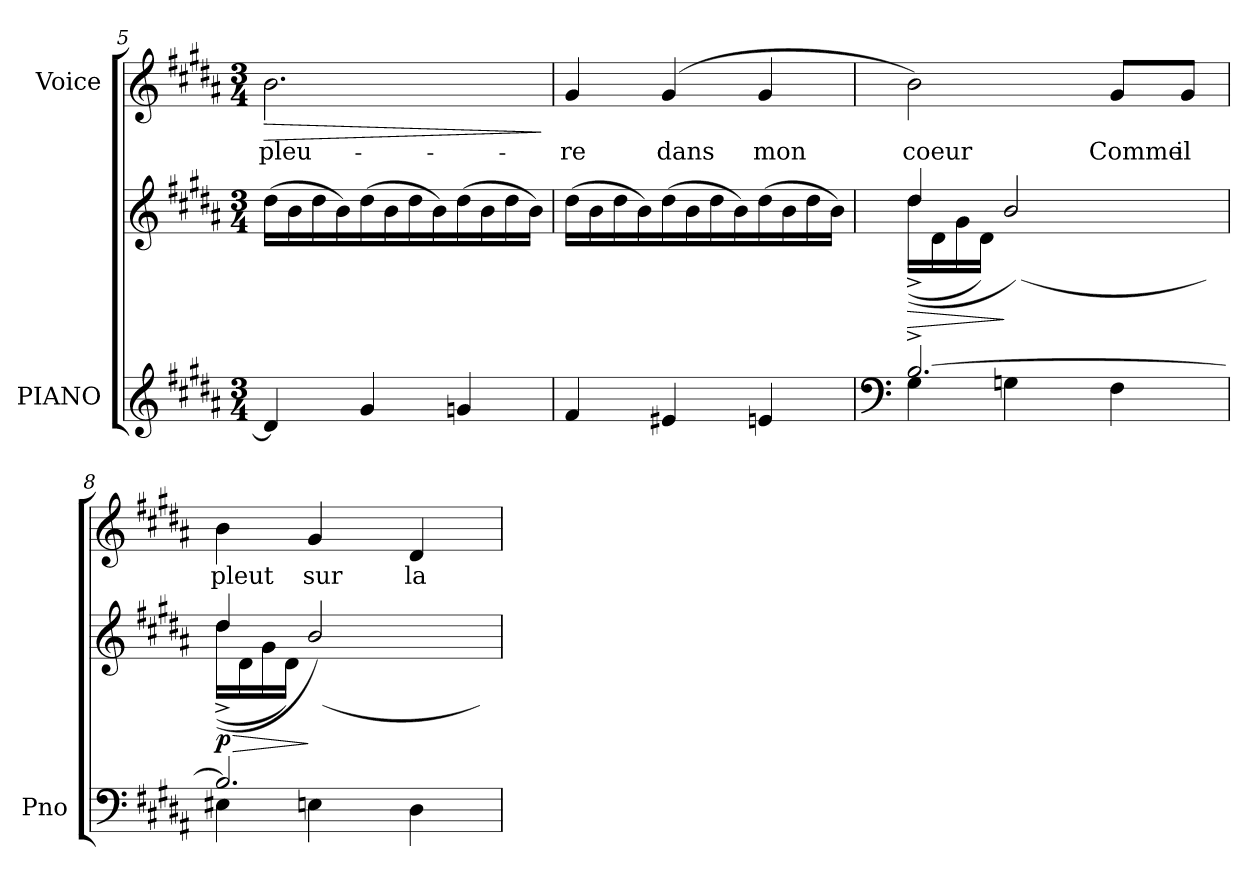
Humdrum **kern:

**kern	**kern	**dynam	**kern	**text	**dynam
*part2	*part2	*part2	*part1	*part1	*part1
*staff3	*staff2	*staff2/3	*staff1	*staff1	*staff1
*I"PIANO	*	*	*I"Voice	*	*
*I'Pno	*	*	*	*	*
*clefG2	*clefG2	*	*clefG2	*	*
*k[f#c#g#d#a#]	*k[f#c#g#d#a#]	*	*k[f#c#g#d#a#]	*	*
*M3/4	*M3/4	*	*M3/4	*	*
=5	=5	=5	=5	=5	=5
!	!	!	!	!LO:LY:b	!LO:HP:b
4d#/]	(>16dd#\LL	.	2.b\	pleu-	>
.	16b\	.	.	.	.
.	16dd#\	.	.	.	.
.	16b\)	.	.	.	.
4g#/	(>16dd#\	.	.	.	.
.	16b\	.	.	.	.
.	16dd#\	.	.	.	.
.	16b\)	.	.	.	.
4gn/	(>16dd#\	.	.	.	.
.	16b\	.	.	.	.
.	16dd#\	.	.	.	.
.	16b\JJ)	.	.	.	.
.	.	.	.	.	]
=6	=6	=6	=6	=6	=6
!	!	!	!	!LO:LY:b	!
4f#/	(>16dd#\LL	.	4g#/	-re	.
.	16b\	.	.	.	.
.	16dd#\	.	.	.	.
.	16b\)	.	.	.	.
!	!	!	!	!LO:LY:b	!
4e#X/	(>16dd#\	.	(>4g#/	dans	.
.	16b\	.	.	.	.
.	16dd#\	.	.	.	.
.	16b\)	.	.	.	.
!	!	!	!	!LO:LY:b	!
4en/	(>16dd#\	.	4g#/	mon	.
.	16b\	.	.	.	.
.	16dd#\	.	.	.	.
.	16b\JJ)	.	.	.	.
!!LO:LB:g=z
=7	=7	=7	=7	=7	=7
*clefF4	*	*	*	*	*
*^	*	*	*	*	*
!	!	!	!LO:HP:b	!	!LO:LY:b	!
*	*	*^	*	*	*	*
[2.B^/	4G#\	4dd#/	(>(>16dd#^\LL	>	2b\)	coeur	.
.	.	.	16d#\	.	.	.	.
.	.	.	16g#\	.	.	.	.
.	.	.	16d#\JJ)	.	.	.	.
.	4Gn\	2b/	(>16b\LLyy)	]	.	.	.
.	.	.	16d#\	.	.	.	.
.	.	.	16g#\	.	.	.	.
.	.	.	16d#\	.	.	.	.
!	!	!	!	!	!	!LO:LY:b	!
.	4F#\	.	16g#\	.	8g#/L	Comme	.
.	.	.	16d#\	.	.	.	.
!	!	!	!	!	!	!LO:LY:b	!
.	.	.	16g#\	.	8g#/J	il	.
.	.	.	16d#\JJ)	.	.	.	.
=8	=8	=8	=8	=8	=8	=8	=8
!	!	!	!	!LO:HP:b	!	!LO:LY:b	!
!	!	!	!	!LO:DY:n=1:b	!	!	!
2.B/]	4E#X\	4dd#/	(>(>16dd#^\LL	> p	4b\	pleut	.
.	.	.	16d#\	.	.	.	.
.	.	.	16g#\	.	.	.	.
.	.	.	16d#\JJ)	.	.	.	.
!	!	!	!	!	!	!LO:LY:b	!
.	4En\	2b/	(>16b\LLyy)	]	4g#/	sur	.
.	.	.	16d#\	.	.	.	.
.	.	.	16g#\	.	.	.	.
.	.	.	16d#\	.	.	.	.
!	!	!	!	!	!	!LO:LY:b	!
.	4D#\	.	16g#\	.	4d#/	la	.
.	.	.	16d#\	.	.	.	.
.	.	.	16g#\	.	.	.	.
.	.	.	16d#\JJ)	.	.	.	.
*v	*v	*	*	*	*	*	*
*	*v	*v	*	*	*	*
=	=	=	=	=	=
*-	*-	*-	*-	*-	*-
